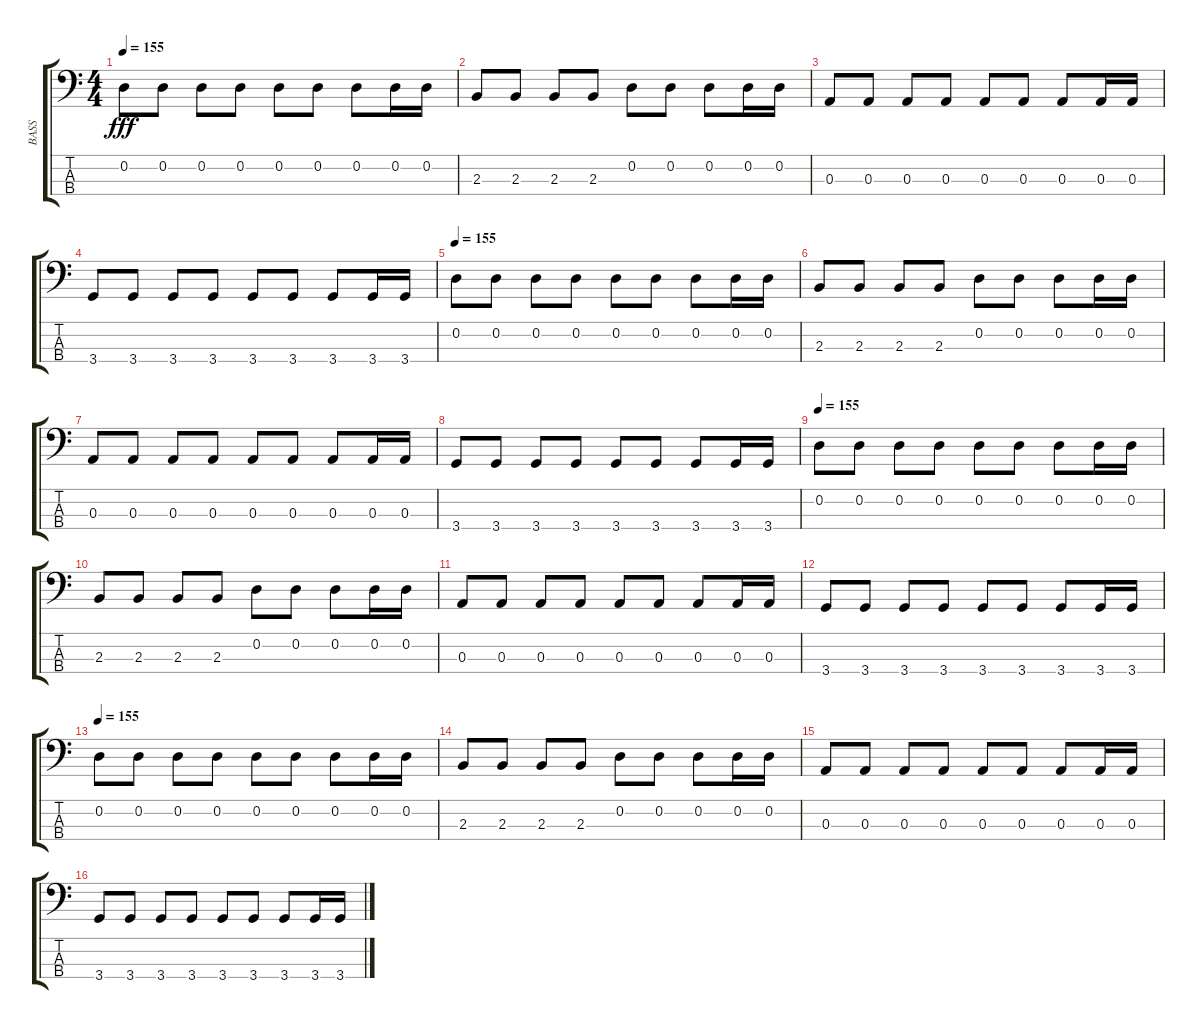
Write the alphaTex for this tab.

\track ("BASS" "BASS") {instrument electricbasspick}
\staff {score tabs}
\tuning (G2 D2 A1 E1) {hide}
\ts (4 4)
\tempo 155
\clef f4
\ks c
0.2.8{dy fff} 0.2.8 0.2.8 0.2.8 0.2.8 0.2.8 0.2.8 0.2.16 0.2.16 |
2.3.8 2.3.8 2.3.8 2.3.8 0.2.8 0.2.8 0.2.8 0.2.16 0.2.16 |
0.3.8 0.3.8 0.3.8 0.3.8 0.3.8 0.3.8 0.3.8 0.3.16 0.3.16 |
3.4.8 3.4.8 3.4.8 3.4.8 3.4.8 3.4.8 3.4.8 3.4.16 3.4.16 |
\tempo 155
0.2.8 0.2.8 0.2.8 0.2.8 0.2.8 0.2.8 0.2.8 0.2.16 0.2.16 |
2.3.8 2.3.8 2.3.8 2.3.8 0.2.8 0.2.8 0.2.8 0.2.16 0.2.16 |
0.3.8 0.3.8 0.3.8 0.3.8 0.3.8 0.3.8 0.3.8 0.3.16 0.3.16 |
3.4.8 3.4.8 3.4.8 3.4.8 3.4.8 3.4.8 3.4.8 3.4.16 3.4.16 |
\tempo 155
0.2.8 0.2.8 0.2.8 0.2.8 0.2.8 0.2.8 0.2.8 0.2.16 0.2.16 |
2.3.8 2.3.8 2.3.8 2.3.8 0.2.8 0.2.8 0.2.8 0.2.16 0.2.16 |
0.3.8 0.3.8 0.3.8 0.3.8 0.3.8 0.3.8 0.3.8 0.3.16 0.3.16 |
3.4.8 3.4.8 3.4.8 3.4.8 3.4.8 3.4.8 3.4.8 3.4.16 3.4.16 |
\tempo 155
0.2.8 0.2.8 0.2.8 0.2.8 0.2.8 0.2.8 0.2.8 0.2.16 0.2.16 |
2.3.8 2.3.8 2.3.8 2.3.8 0.2.8 0.2.8 0.2.8 0.2.16 0.2.16 |
0.3.8 0.3.8 0.3.8 0.3.8 0.3.8 0.3.8 0.3.8 0.3.16 0.3.16 |
3.4.8 3.4.8 3.4.8 3.4.8 3.4.8 3.4.8 3.4.8 3.4.16 3.4.16
